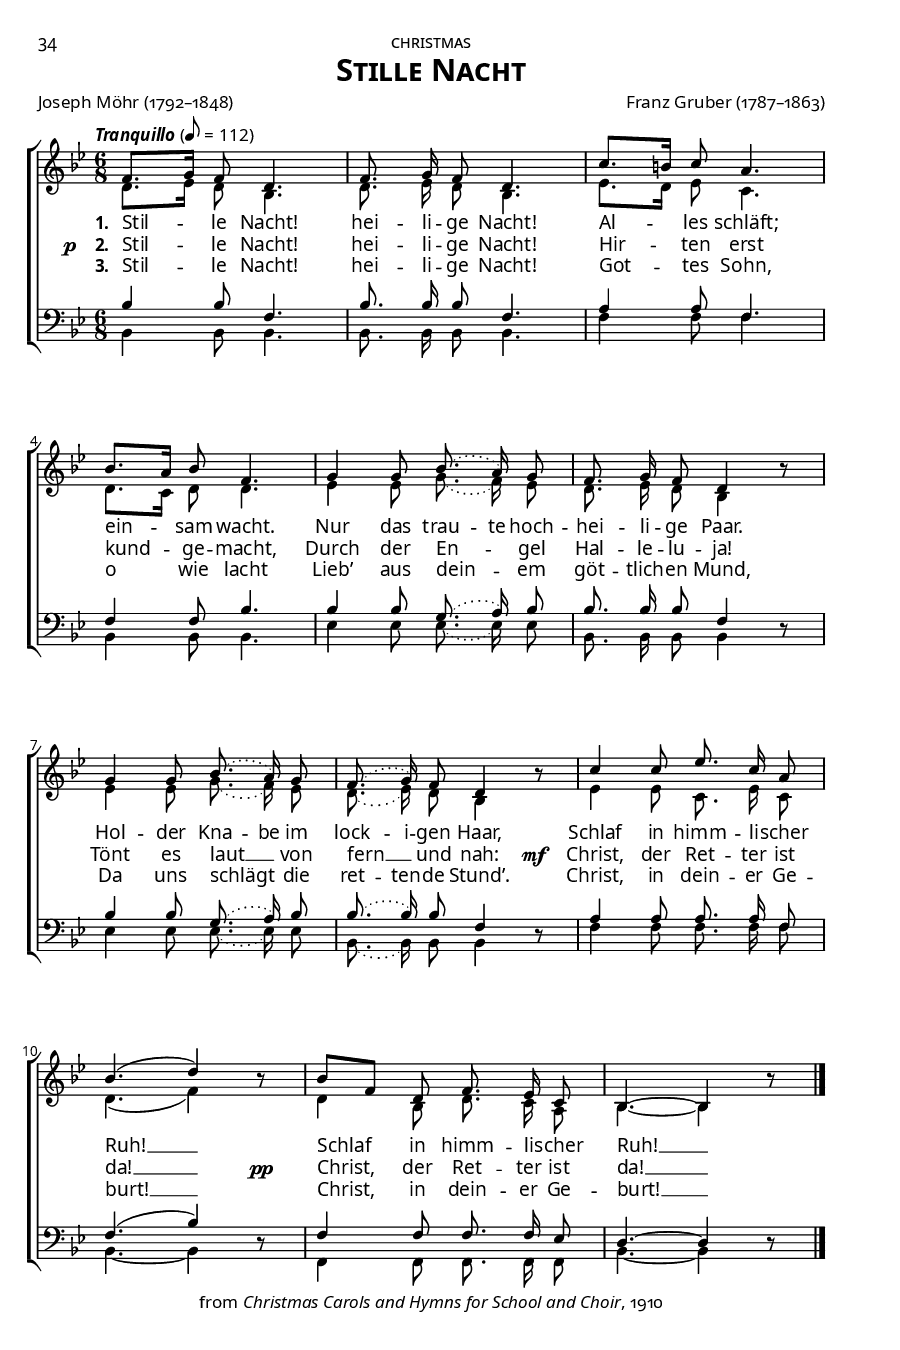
\version "2.14.2"
\include "../util.ly"
\header {
  title = \markup{\override #'(font-name . "Garamond Premier Pro Semibold"){ \abs-fontsize #15 \smallCapsOldStyle"Stille Nacht"}}
  poet = \markup\oldStyleNum"Joseph Möhr (1792–1848)"
  composer = \markup\oldStyleNum"Franz Gruber (1787–1863)"
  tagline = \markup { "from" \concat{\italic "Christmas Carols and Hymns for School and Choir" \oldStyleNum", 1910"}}
}
\paper {
  paper-height = 9\in
  paper-width = 6\in
  indent = 0\in
  %system-system-spacing = #'((basic-distance . 10) (padding . 0))
  %system-system-spacing =
  %  #'((basic-distance . 0)
  %     (minimum-distance . 0)
  %     (padding . -0.35)
  %     (stretchability . 100))
  ragged-last-bottom = ##f
  ragged-bottom = ##f
  two-sided = ##t
  inner-margin = 0.5\in
  outer-margin = 0.25\in
  top-margin = 0.25\in
  bottom-margin = 0.25\in
  first-page-number = #034
  print-first-page-number = ##t
  headerLine = \markup{\override #'(font-name . "Garamond Premier Pro") \smallCapsOldStyle"christmas"}
  oddHeaderMarkup = \markup\fill-line{
     \override #'(font-name . "Garamond Premier Pro")\abs-fontsize #8.5
     \combine 
        \fill-line{"" \on-the-fly #print-page-number-check-first
        \oldStylePageNum""
        }
        \fill-line{\headerLine}
  }
  evenHeaderMarkup = \markup {
     \override #'(font-name . "Garamond Premier Pro")\abs-fontsize #8.5
     \combine
        \on-the-fly #print-page-number-check-first
        \oldStylePageNum""
        \fill-line{\headerLine}
  }
}
#(set-global-staff-size 15) \paper{ #(define fonts (make-pango-font-tree "GoudyOlSt BT" "Garamond Premier Pro" "Garamond Premier Pro" (/ 15 20))) }
global = {
  \key bes \major
  \time 6/8
  \autoBeamOff
  \override DynamicLineSpanner #'staff-padding = #0.0
  \override DynamicLineSpanner #'Y-extent = #'(-1 . 1)
}

sopMusic = \relative c' {
  \tempo \markup\italic"Tranquillo" 8 = 112
  \slurDotted 
  f8.[ g16] f8 d4. |
  f8. g16 f8 d4. |
  c'8.[ b16] c8 a4. | \break
  bes8.[ a16] bes8 f4. |
  
  g4 g8 bes8.( a16) g8 |
  f8.\noBeam g16\noBeam f8 d4 bes'8\rest | \break
  g4 g8 bes8.( a16) g8 |
  f8.\noBeam( g16\noBeam) f8 d4 bes'8\rest |
  
  \slurSolid c4 c8\noBeam ees8.\noBeam c16\noBeam a8 | \break
  bes4.( d4) bes8\rest |
  bes8[ f] d8 f8.\noBeam ees16\noBeam c8 |
  bes4.~bes4 bes'8\rest \bar "|."
}
sopWords = \lyricmode {
  
}

altoMusic = \relative c' {
  \slurDotted 
  d8.[ ees16] d8 bes4. |
  d8. ees16 d8 bes4. |
  ees8.[ d16] ees8 c4. |
  d8.[ c16] d8 d4. |
  
  ees4 ees8 g8.( f16) ees8 |
  d8.\noBeam ees16\noBeam d8\noBeam bes4 s8 |
  ees4 ees8 g8.( f16) ees8 |
  d8.\noBeam( ees16\noBeam) d8 bes4 s8 |
  
  \slurSolid ees4 ees8 c8.\noBeam ees16\noBeam c8 |
  d4.( f4) s8 |
  d4 bes8 d8.\noBeam c16\noBeam a8 |
  bes4.~ bes4 s8 \bar "|."
}
altoWords = \lyricmode {
  \dropLyricsV
  \set stanza = #"1. "
  Stil -- le Nacht!
  hei -- li -- ge Nacht!
  Al -- les schläft;
  ein -- sam wacht.
  Nur das
  \set ignoreMelismata = ##t
  trau -- te hoch -- hei -- li -- ge Paar. 
  Hol -- der Kna -- be im lock -- i -- gen Haar,
  \unset ignoreMelismata
  Schlaf in himm -- li -- scher Ruh! __ 
  Schlaf in himm -- li -- scher Ruh! __
}
altoWordsII = {
  \dropLyricsV
  \set stanza = \markup\concat{\dynamic"p   " "2. "}
  \lyricmode {
    Stil -- le Nacht!
    hei -- li -- ge Nacht!
    Hir -- ten erst kund -- ge -- macht,
    Durch der En -- gel Hal -- le -- lu -- ja!
    Tönt es laut __ von fern __ und nah:
  }
  \set stanza = \markup\dynamic"mf  "
  \lyricmode {
    Christ, der Ret -- ter ist da! __
  }
  \set stanza = \markup\dynamic"pp      "
  \lyricmode {
    Christ, der Ret -- ter ist da! __
  }
}
altoWordsIII = \lyricmode {
  \dropLyricsV
  \set stanza = #"3. "
  Stil -- le Nacht!
  hei -- li -- ge Nacht!
  Got -- tes Sohn, o wie lacht
  Lieb’ aus dein -- em göt -- tlich -- en Mund,
  Da uns schlägt die
  \set ignoreMelismata = ##t
  ret -- ten -- de Stund’. 
  \unset ignoreMelismata
  Christ, in dein -- er Ge -- burt! __
  Christ, in dein -- er Ge -- burt! __
}
altoWordsIV = \lyricmode {
\set ignoreMelismata = ##t
%\markup\italic 
  
}

tenorMusic = \relative c' {
  \slurDotted 
  bes4 bes8 f4. |
  bes8. bes16 bes8 f4. |
  a4 a8 f4. |
  f4 f8 bes4. |
  
  bes4 bes8 g8.( a16) bes8 |
  bes8.\noBeam bes16\noBeam bes8 f4 s8 |
  bes4 bes8 g8.( a16) bes8 |
  bes8.\noBeam( bes16\noBeam) bes8 f4 s8 |
  
  a4 a8\noBeam a8.\noBeam a16\noBeam f8 |
  \slurSolid f4.( bes4) s8 |
  f4 f8\noBeam f8.\noBeam f16\noBeam ees8 |
  d4.~d4 s8 \bar "|."
}
tenorWords = \lyricmode {

}

bassMusic = \relative c {
  \slurDotted 
  bes4 bes8 bes4. |
  bes8. bes16 bes8 bes4. |
  f'4 f8 f4. |
  bes,4 bes8 bes4. |
  
  ees4 ees8 ees8.( ees16) ees8 |
  bes8.\noBeam bes16\noBeam bes8\noBeam bes4 d8\rest |
  ees4 ees8 ees8.( ees16) ees8 |
  bes8.\noBeam( bes16\noBeam) bes8 bes4 d8\rest |
  
  f4 f8\noBeam f8.\noBeam f16\noBeam f8 |
  bes,4.~ bes4 d8\rest |
  f,4 f8\noBeam f8.\noBeam f16\noBeam f8 |
  bes4.~ bes4 d8\rest \bar "|."
}
bassWords = \lyricmode {

}

\score {
  <<
   \new ChoirStaff <<
%    \new Lyrics = sopranos \with { \override VerticalAxisGroup #'nonstaff-relatedstaff-spacing = #'((basic-distance . 1)) }
    \new Staff = women <<
      \new Voice = "sopranos" { \voiceOne << \global \sopMusic >> }
      \new Voice = "altos" { \voiceTwo << \global \altoMusic >> }
    >>
    \new Lyrics \with { alignAboveContext = #"women" \override VerticalAxisGroup #'nonstaff-relatedstaff-spacing = #'((basic-distance . 1))} \lyricsto "sopranos" \sopWords
    \new Lyrics = "altosIV"  \with { alignBelowContext = #"women" \override VerticalAxisGroup #'nonstaff-relatedstaff-spacing = #'((basic-distance . 1))} \lyricsto "sopranos" \altoWordsIV
    \new Lyrics = "altosIII"  \with { alignBelowContext = #"women" \override VerticalAxisGroup #'nonstaff-relatedstaff-spacing = #'((basic-distance . 1))} \lyricsto "sopranos" \altoWordsIII
    \new Lyrics = "altosII"  \with { alignBelowContext = #"women" \override VerticalAxisGroup #'nonstaff-relatedstaff-spacing = #'((basic-distance . 1))} \lyricsto "sopranos" \altoWordsII
    \new Lyrics = "altos"  \with { alignBelowContext = #"women" \override VerticalAxisGroup #'nonstaff-relatedstaff-spacing = #'((basic-distance . 1))} \lyricsto "sopranos" \altoWords
   \new Staff = men <<
      \clef bass
      \new Voice = "tenors" { \voiceOne << \global \tenorMusic >> }
      \new Voice = "basses" { \voiceTwo << \global \bassMusic >> }
    >>
    \new Lyrics \with { alignAboveContext = #"men" \override VerticalAxisGroup #'nonstaff-relatedstaff-spacing = #'((basic-distance . 1)) } \lyricsto "tenors" \tenorWords
    \new Lyrics \with { alignBelowContext = #"men" \override VerticalAxisGroup #'nonstaff-relatedstaff-spacing = #'((basic-distance . 1)) } \lyricsto "basses" \bassWords
  >>
%    \new PianoStaff << \new Staff { \new Voice { \pianoRH } } \new Staff { \clef "bass" \pianoLH } >>
  >>
  \layout {
    \context {
      \Score
      %\override SpacingSpanner #'base-shortest-duration = #(ly:make-moment 1 8)
      %\override SpacingSpanner #'common-shortest-duration = #(ly:make-moment 1 4)
    }
    \context {
      % Remove all empty staves
      % \Staff \RemoveEmptyStaves \override VerticalAxisGroup #'remove-first = ##t
    }
  }
}
